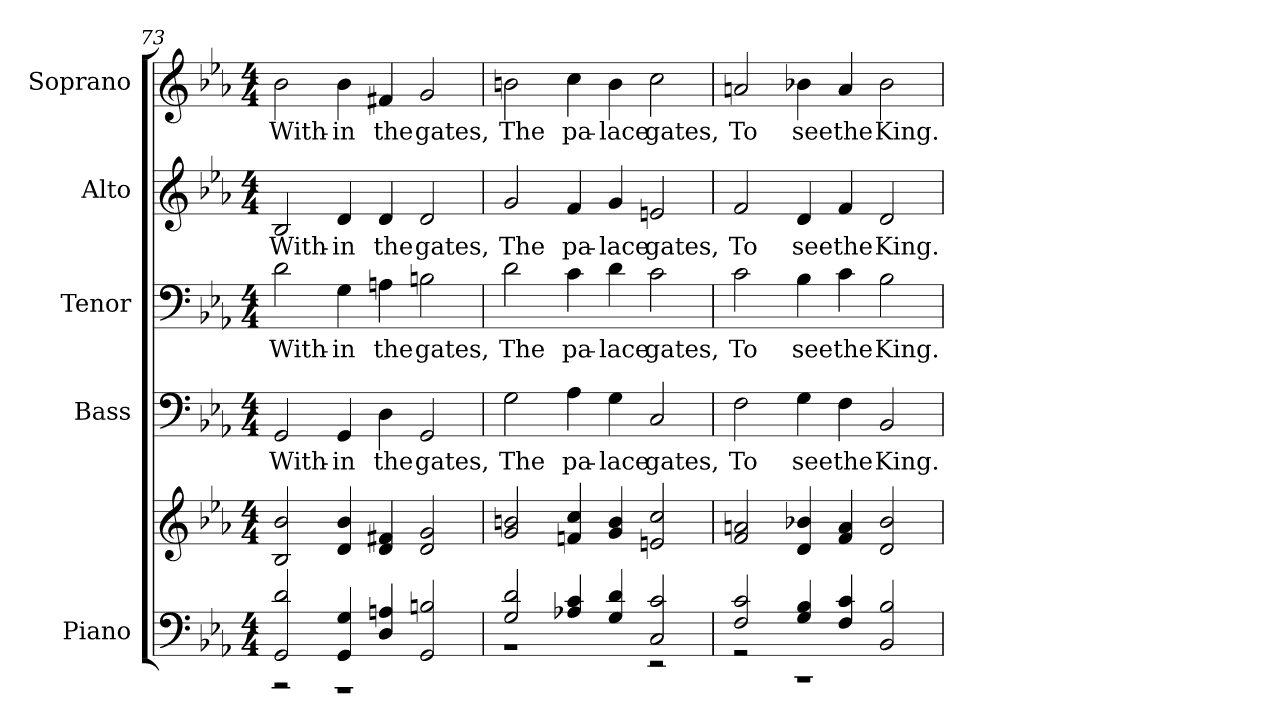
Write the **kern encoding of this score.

**kern	**kern	**kern	**text	**kern	**text	**kern	**text	**kern	**text
*part5	*part5	*part4	*part4	*part3	*part3	*part2	*part2	*part1	*part1
*staff6	*staff5	*staff4	*staff4	*staff3	*staff3	*staff2	*staff2	*staff1	*staff1
*I"Piano	*	*I"Bass	*	*I"Tenor	*	*I"Alto	*	*I"Soprano	*
*I'Pno.	*	*I'B.	*	*I'T.	*	*I'A.	*	*I'S.	*
!!LO:PB:g=z
*clefF4	*clefG2	*clefF4	*	*clefF4	*	*clefG2	*	*clefG2	*
*k[b-e-a-]	*k[b-e-a-]	*k[b-e-a-]	*	*k[b-e-a-]	*	*k[b-e-a-]	*	*k[b-e-a-]	*
*E-:	*E-:	*E-:	*	*E-:	*	*E-:	*	*E-:	*
*M4/4	*M4/4	*M4/4	*	*M4/4	*	*M4/4	*	*M4/4	*
=73	=73	=73	=73	=73	=73	=73	=73	=73	=73
*^	*	*	*	*	*	*	*	*	*
!	!	!	!	!LO:LY:b:color=#000000	!	!	!	!	!	!
!	!	!	!	!	!	!LO:LY:b:color=#000000	!	!	!	!
!	!	!	!	!	!	!	!	!LO:LY:b:color=#000000	!	!
!	!	!	!	!	!	!	!	!	!	!LO:LY:b:color=#000000
2GGi/ 2di	2r	2B-i/ 2b-i	2GGi/	With-	2di\	With-	2B-i/	With-	2b-i\	With-
!	!	!	!	!LO:LY:b:color=#000000	!	!	!	!	!	!
!	!	!	!	!	!	!LO:LY:b:color=#000000	!	!	!	!
!	!	!	!	!	!	!	!	!LO:LY:b:color=#000000	!	!
!	!	!	!	!	!	!	!	!	!	!LO:LY:b:color=#000000
4GGi/ 4Gi	1r	4di/ 4b-i	4GGi/	-in	4Gi\	-in	4di/	-in	4b-i\	-in
!	!	!	!	!LO:LY:b:color=#000000	!	!	!	!	!	!
!	!	!	!	!	!	!LO:LY:b:color=#000000	!	!	!	!
!	!	!	!	!	!	!	!	!LO:LY:b:color=#000000	!	!
!	!	!	!	!	!	!	!	!	!	!LO:LY:b:color=#000000
4Di/ 4Ani	.	4di/ 4f#Xi	4Di\	the	4Ani\	the	4di/	the	4f#Xi/	the
!	!	!	!	!LO:LY:b:color=#000000	!	!	!	!	!	!
!	!	!	!	!	!	!LO:LY:b:color=#000000	!	!	!	!
!	!	!	!	!	!	!	!	!LO:LY:b:color=#000000	!	!
!	!	!	!	!	!	!	!	!	!	!LO:LY:b:color=#000000
2GGi/ 2Bni	.	2di/ 2gi	2GGi/	gates,	2Bni\	gates,	2di/	gates,	2gi/	gates,
=74	=74	=74	=74	=74	=74	=74	=74	=74	=74	=74
!	!	!	!	!LO:LY:b:color=#000000	!	!	!	!	!	!
!	!	!	!	!	!	!LO:LY:b:color=#000000	!	!	!	!
!	!	!	!	!	!	!	!	!LO:LY:b:color=#000000	!	!
!	!	!	!	!	!	!	!	!	!	!LO:LY:b:color=#000000
2Gi/ 2di	1r	2gi/ 2bni	2Gi\	The	2di\	The	2gi/	The	2bni\	The
!	!	!	!	!LO:LY:b:color=#000000	!	!	!	!	!	!
!	!	!	!	!	!	!LO:LY:b:color=#000000	!	!	!	!
!	!	!	!	!	!	!	!	!LO:LY:b:color=#000000	!	!
!	!	!	!	!	!	!	!	!	!	!LO:LY:b:color=#000000
4A-Xi/ 4ci	.	4fni/ 4cci	4A-i\	pa-	4ci\	pa-	4fi/	pa-	4cci\	pa-
!	!	!	!	!LO:LY:b:color=#000000	!	!	!	!	!	!
!	!	!	!	!	!	!LO:LY:b:color=#000000	!	!	!	!
!	!	!	!	!	!	!	!	!LO:LY:b:color=#000000	!	!
!	!	!	!	!	!	!	!	!	!	!LO:LY:b:color=#000000
4Gi/ 4di	.	4gi/ 4bi	4Gi\	-lace	4di\	-lace	4gi/	-lace	4bi\	-lace
!	!	!	!	!LO:LY:b:color=#000000	!	!	!	!	!	!
!	!	!	!	!	!	!LO:LY:b:color=#000000	!	!	!	!
!	!	!	!	!	!	!	!	!LO:LY:b:color=#000000	!	!
!	!	!	!	!	!	!	!	!	!	!LO:LY:b:color=#000000
2Ci/ 2ci	2r	2eni/ 2cci	2Ci/	gates,	2ci\	gates,	2eni/	gates,	2cci\	gates,
=75	=75	=75	=75	=75	=75	=75	=75	=75	=75	=75
!	!	!	!	!LO:LY:b:color=#000000	!	!	!	!	!	!
!	!	!	!	!	!	!LO:LY:b:color=#000000	!	!	!	!
!	!	!	!	!	!	!	!	!LO:LY:b:color=#000000	!	!
!	!	!	!	!	!	!	!	!	!	!LO:LY:b:color=#000000
2Fi/ 2ci	2r	2fi/ 2ani	2Fi\	To	2ci\	To	2fi/	To	2ani/	To
!	!	!	!	!LO:LY:b:color=#000000	!	!	!	!	!	!
!	!	!	!	!	!	!LO:LY:b:color=#000000	!	!	!	!
!	!	!	!	!	!	!	!	!LO:LY:b:color=#000000	!	!
!	!	!	!	!	!	!	!	!	!	!LO:LY:b:color=#000000
4Gi/ 4B-i	1r	4di/ 4b-Xi	4Gi\	see	4B-i\	see	4di/	see	4b-Xi\	see
!	!	!	!	!LO:LY:b:color=#000000	!	!	!	!	!	!
!	!	!	!	!	!	!LO:LY:b:color=#000000	!	!	!	!
!	!	!	!	!	!	!	!	!LO:LY:b:color=#000000	!	!
!	!	!	!	!	!	!	!	!	!	!LO:LY:b:color=#000000
4Fi/ 4ci	.	4fi/ 4ai	4Fi\	the	4ci\	the	4fi/	the	4ai/	the
!	!	!	!	!LO:LY:b:color=#000000	!	!	!	!	!	!
!	!	!	!	!	!	!LO:LY:b:color=#000000	!	!	!	!
!	!	!	!	!	!	!	!	!LO:LY:b:color=#000000	!	!
!	!	!	!	!	!	!	!	!	!	!LO:LY:b:color=#000000
2BB-i/ 2B-i	.	2di/ 2b-i	2BB-i/	King.	2B-i\	King.	2di/	King.	2b-i\	King.
*v	*v	*	*	*	*	*	*	*	*	*
=	=	=	=	=	=	=	=	=	=
*-	*-	*-	*-	*-	*-	*-	*-	*-	*-
